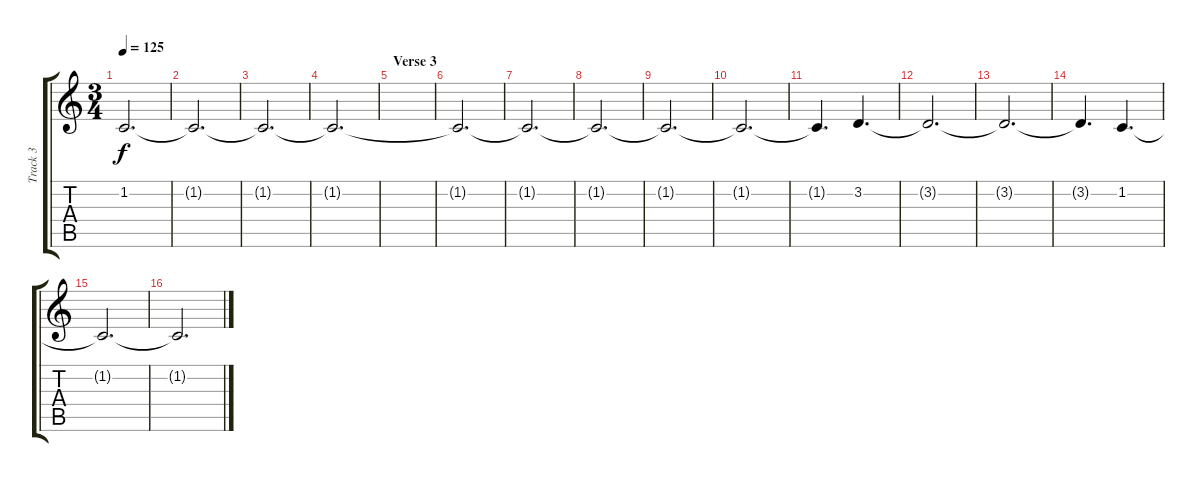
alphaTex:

\track ("Track 3" "Track 3") {instrument synthstrings1}
\staff {score tabs}
\tuning (E4 B3 G3 D3 A2 E2) {hide}
\ts (3 4)
\tempo 125
\clef g2
\ks c
1.2{t}.2{d dy f} |
1.2{t}.2{d} |
1.2{t}.2{d} |
1.2{t}.2{d} |
\section ("" "Verse 3")
|
1.2{t}.2{d} |
1.2{t}.2{d} |
1.2{t}.2{d} |
1.2{t}.2{d} |
1.2{t}.2{d} |
1.2{t}.4{d} 3.2.4{d} |
3.2{t}.2{d} |
3.2{t}.2{d} |
3.2{t}.4{d} 1.2.4{d} |
1.2{t}.2{d} |
1.2{t}.2{d}
